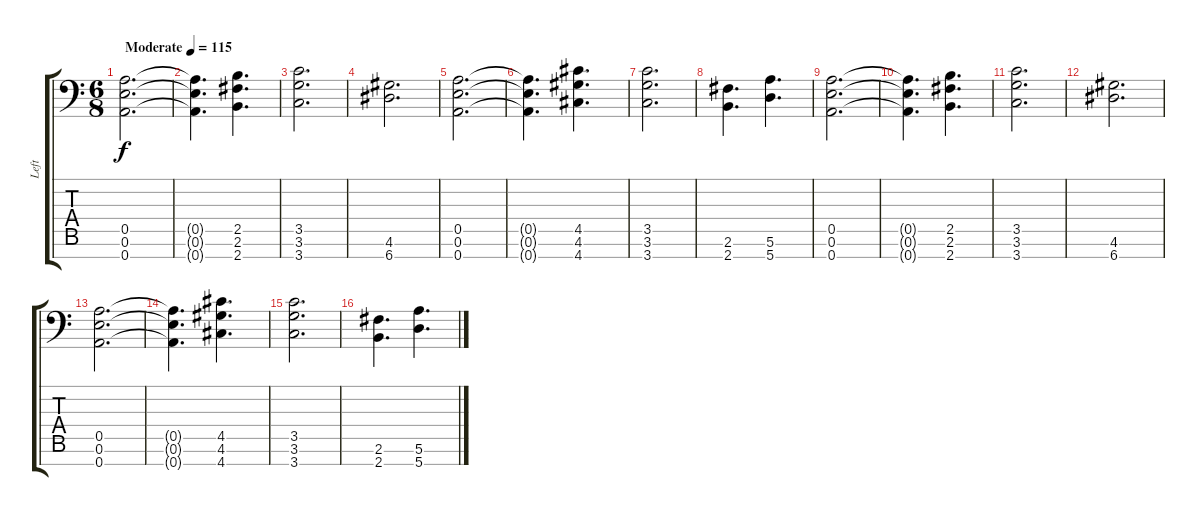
\track ("Left" "Left") {instrument distortionguitar}
\staff {score tabs}
\tuning (E4 B3 G3 D3 A2 E2 A1) {hide}
\ts (6 8)
\tempo (115 "Moderate")
\clef f4
\ks c
(0.5 0.6 0.7).2{d dy f instrument distortionguitar} |
(0.5{t} 0.6{t} 0.7{t}).4{d} (2.5 2.6 2.7).4{d} |
(3.5 3.6 3.7).2{d} |
(4.6 6.7).2{d} |
(0.5 0.6 0.7).2{d} |
(0.5{t} 0.6{t} 0.7{t}).4{d} (4.5 4.6 4.7).4{d} |
(3.5 3.6 3.7).2{d} |
(2.6 2.7).4{d} (5.6 5.7).4{d} |
(0.5 0.6 0.7).2{d} |
(0.5{t} 0.6{t} 0.7{t}).4{d} (2.5 2.6 2.7).4{d} |
(3.5 3.6 3.7).2{d} |
(4.6 6.7).2{d} |
(0.5 0.6 0.7).2{d} |
(0.5{t} 0.6{t} 0.7{t}).4{d} (4.5 4.6 4.7).4{d} |
(3.5 3.6 3.7).2{d} |
(2.6 2.7).4{d} (5.6 5.7).4{d}
